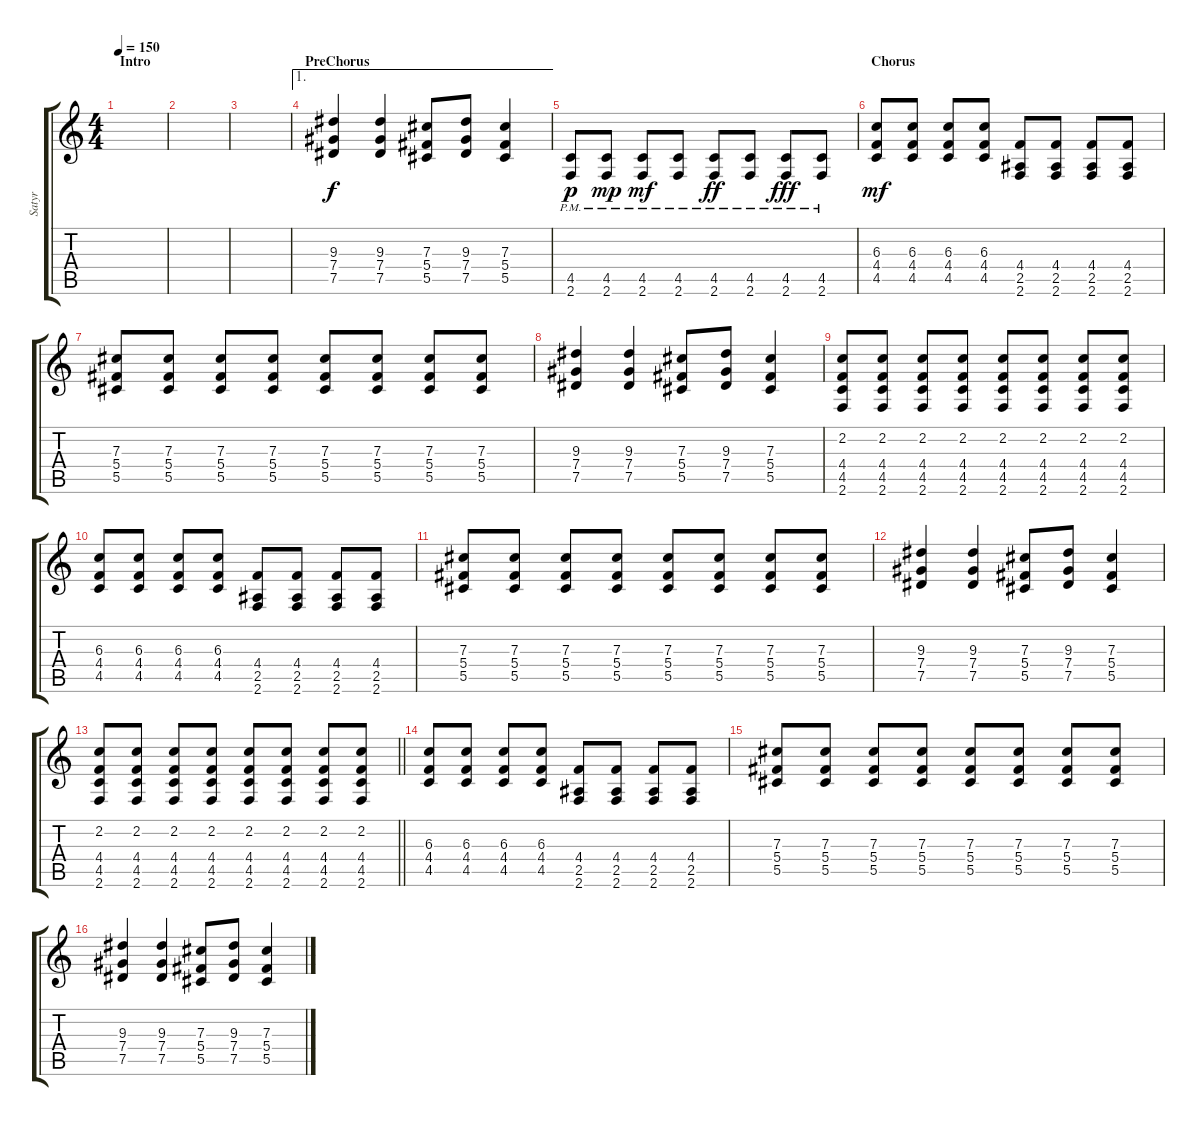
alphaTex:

\track ("Satyr" "Satyr") {instrument distortionguitar}
\staff {score tabs}
\tuning (Eb4 Bb3 Gb3 Db3 Ab2 Eb2) {hide}
\ts (4 4)
\section ("" "Intro")
\tempo 150
\clef g2
\ks c
|
|
|
\ae 1
\section ("" "PreChorus")
(9.3 7.4 7.5).4 (9.3 7.4 7.5).4 (7.3 5.4 5.5).8 (9.3 7.4 7.5).8 (7.3 5.4 5.5).4 |
(4.5{pm} 2.6).8{dy p} (4.5{pm} 2.6).8{dy mp} (4.5{pm} 2.6).8{dy mf} (4.5{pm} 2.6).8 (4.5{pm} 2.6).8{dy ff} (4.5{pm} 2.6).8 (4.5{pm} 2.6).8{dy fff} (4.5{pm} 2.6).8 |
\section ("" "Chorus")
(6.3 4.4 4.5).8{dy mf} (6.3 4.4 4.5).8 (6.3 4.4 4.5).8 (6.3 4.4 4.5).8 (4.4 2.5 2.6).8 (4.4 2.5 2.6).8 (4.4 2.5 2.6).8 (4.4 2.5 2.6).8 |
(7.3 5.4 5.5).8 (7.3 5.4 5.5).8 (7.3 5.4 5.5).8 (7.3 5.4 5.5).8 (7.3 5.4 5.5).8 (7.3 5.4 5.5).8 (7.3 5.4 5.5).8 (7.3 5.4 5.5).8 |
(9.3 7.4 7.5).4 (9.3 7.4 7.5).4 (7.3 5.4 5.5).8 (9.3 7.4 7.5).8 (7.3 5.4 5.5).4 |
(2.2 4.4 4.5 2.6).8 (2.2 4.4 4.5 2.6).8 (2.2 4.4 4.5 2.6).8 (2.2 4.4 4.5 2.6).8 (2.2 4.4 4.5 2.6).8 (2.2 4.4 4.5 2.6).8 (2.2 4.4 4.5 2.6).8 (2.2 4.4 4.5 2.6).8 |
(6.3 4.4 4.5).8 (6.3 4.4 4.5).8 (6.3 4.4 4.5).8 (6.3 4.4 4.5).8 (4.4 2.5 2.6).8 (4.4 2.5 2.6).8 (4.4 2.5 2.6).8 (4.4 2.5 2.6).8 |
(7.3 5.4 5.5).8 (7.3 5.4 5.5).8 (7.3 5.4 5.5).8 (7.3 5.4 5.5).8 (7.3 5.4 5.5).8 (7.3 5.4 5.5).8 (7.3 5.4 5.5).8 (7.3 5.4 5.5).8 |
(9.3 7.4 7.5).4 (9.3 7.4 7.5).4 (7.3 5.4 5.5).8 (9.3 7.4 7.5).8 (7.3 5.4 5.5).4 |
\barLineRight lightlight
(2.2 4.4 4.5 2.6).8 (2.2 4.4 4.5 2.6).8 (2.2 4.4 4.5 2.6).8 (2.2 4.4 4.5 2.6).8 (2.2 4.4 4.5 2.6).8 (2.2 4.4 4.5 2.6).8 (2.2 4.4 4.5 2.6).8 (2.2 4.4 4.5 2.6).8 |
(6.3 4.4 4.5).8 (6.3 4.4 4.5).8 (6.3 4.4 4.5).8 (6.3 4.4 4.5).8 (4.4 2.5 2.6).8 (4.4 2.5 2.6).8 (4.4 2.5 2.6).8 (4.4 2.5 2.6).8 |
(7.3 5.4 5.5).8 (7.3 5.4 5.5).8 (7.3 5.4 5.5).8 (7.3 5.4 5.5).8 (7.3 5.4 5.5).8 (7.3 5.4 5.5).8 (7.3 5.4 5.5).8 (7.3 5.4 5.5).8 |
(9.3 7.4 7.5).4 (9.3 7.4 7.5).4 (7.3 5.4 5.5).8 (9.3 7.4 7.5).8 (7.3 5.4 5.5).4
